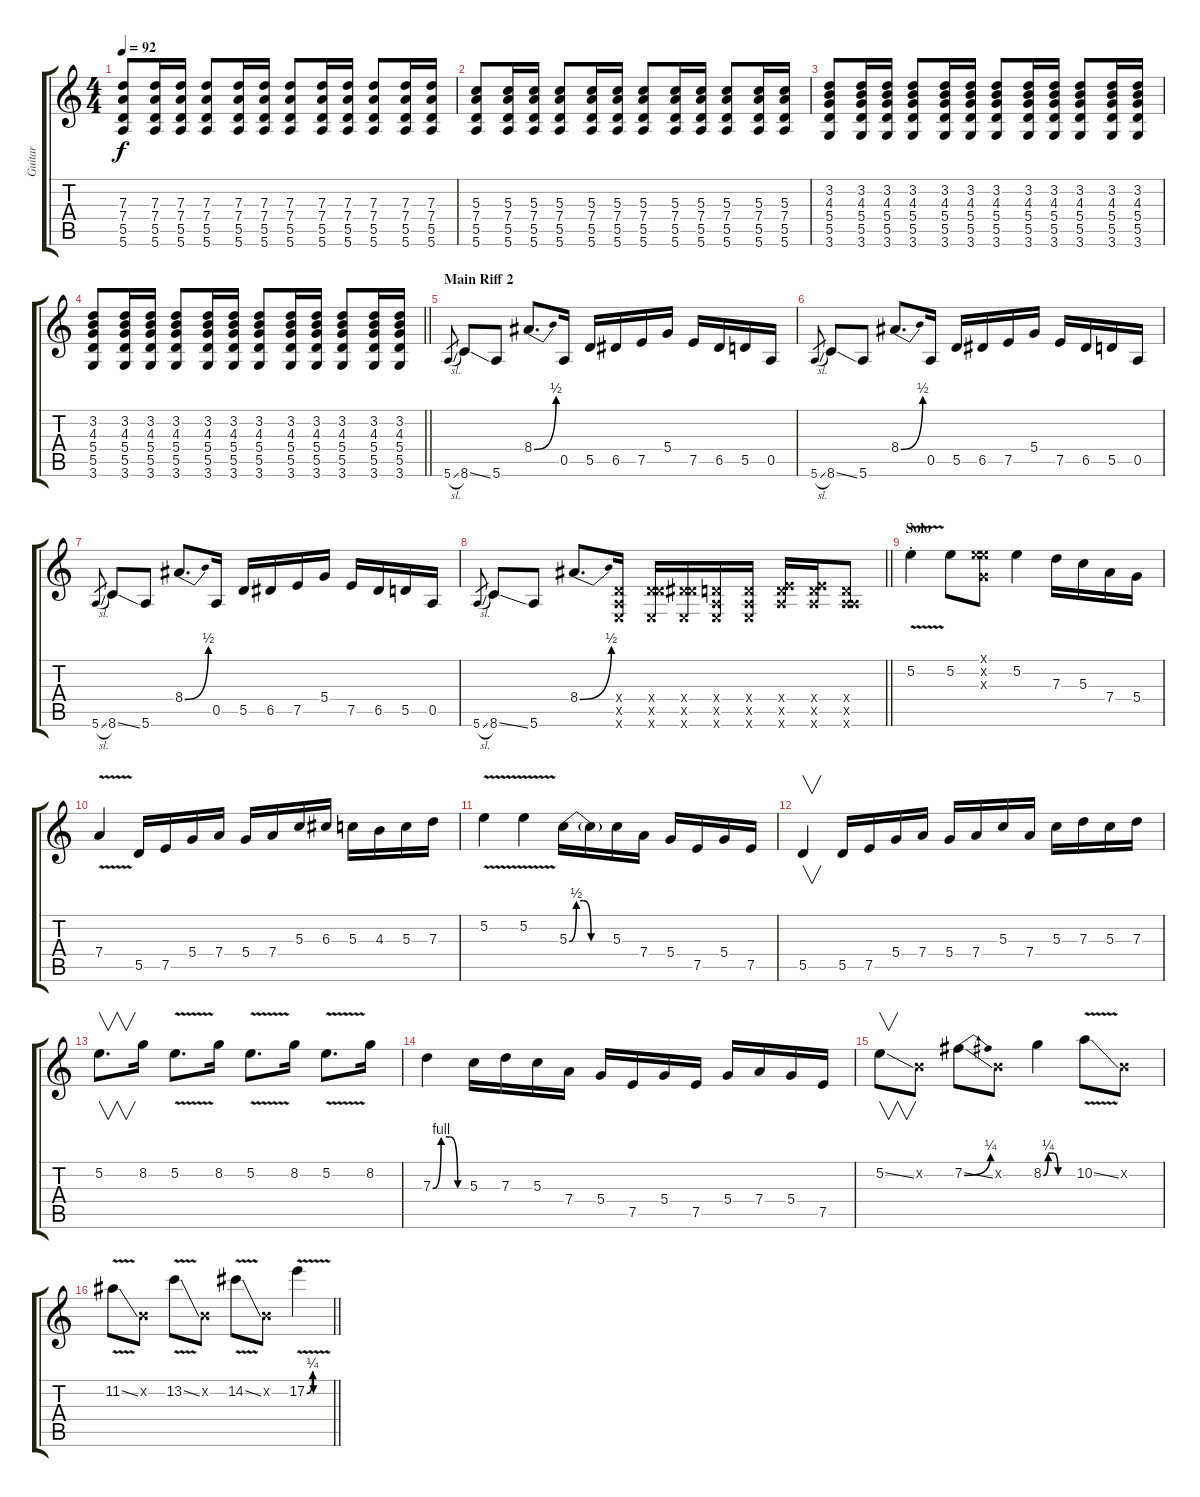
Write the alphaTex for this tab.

\track ("Guitar" "Guitar") {instrument overdrivenguitar}
\staff {score tabs}
\tuning (E4 B3 G3 D3 A2 E2) {hide}
\ts (4 4)
\tempo 92
\clef g2
\ks c
(7.3 7.4 5.5 5.6).8{dy f} (7.3 7.4 5.5 5.6).16 (7.3 7.4 5.5 5.6).16 (7.3 7.4 5.5 5.6).8 (7.3 7.4 5.5 5.6).16 (7.3 7.4 5.5 5.6).16 (7.3 7.4 5.5 5.6).8 (7.3 7.4 5.5 5.6).16 (7.3 7.4 5.5 5.6).16 (7.3 7.4 5.5 5.6).8 (7.3 7.4 5.5 5.6).16 (7.3 7.4 5.5 5.6).16 |
(5.3 7.4 5.5 5.6).8 (5.3 7.4 5.5 5.6).16 (5.3 7.4 5.5 5.6).16 (5.3 7.4 5.5 5.6).8 (5.3 7.4 5.5 5.6).16 (5.3 7.4 5.5 5.6).16 (5.3 7.4 5.5 5.6).8 (5.3 7.4 5.5 5.6).16 (5.3 7.4 5.5 5.6).16 (5.3 7.4 5.5 5.6).8 (5.3 7.4 5.5 5.6).16 (5.3 7.4 5.5 5.6).16 |
(3.2 4.3 5.4 5.5 3.6).8 (3.2 4.3 5.4 5.5 3.6).16 (3.2 4.3 5.4 5.5 3.6).16 (3.2 4.3 5.4 5.5 3.6).8 (3.2 4.3 5.4 5.5 3.6).16 (3.2 4.3 5.4 5.5 3.6).16 (3.2 4.3 5.4 5.5 3.6).8 (3.2 4.3 5.4 5.5 3.6).16 (3.2 4.3 5.4 5.5 3.6).16 (3.2 4.3 5.4 5.5 3.6).8 (3.2 4.3 5.4 5.5 3.6).16 (3.2 4.3 5.4 5.5 3.6).16 |
\barLineRight lightlight
(3.2 4.3 5.4 5.5 3.6).8 (3.2 4.3 5.4 5.5 3.6).16 (3.2 4.3 5.4 5.5 3.6).16 (3.2 4.3 5.4 5.5 3.6).8 (3.2 4.3 5.4 5.5 3.6).16 (3.2 4.3 5.4 5.5 3.6).16 (3.2 4.3 5.4 5.5 3.6).8 (3.2 4.3 5.4 5.5 3.6).16 (3.2 4.3 5.4 5.5 3.6).16 (3.2 4.3 5.4 5.5 3.6).8 (3.2 4.3 5.4 5.5 3.6).16 (3.2 4.3 5.4 5.5 3.6).16 |
\section ("" "Main Riff 2")
5.6{sl}.8{gr} 8.6{ss}.8{volume 11} 5.6.8 8.4{be (bend 0 0 60 2)}.8{d} 0.5.16 5.5.16 6.5.16 7.5.16 5.4.16 7.5.16 6.5.16 5.5.16 0.5.16 |
5.6{sl}.8{gr} 8.6{ss}.8 5.6.8 8.4{be (bend 0 0 60 2)}.8{d} 0.5.16 5.5.16 6.5.16 7.5.16 5.4.16 7.5.16 6.5.16 5.5.16 0.5.16 |
5.6{sl}.8{gr} 8.6{ss}.8 5.6.8 8.4{be (bend 0 0 60 2)}.8{d} 0.5.16 5.5.16 6.5.16 7.5.16 5.4.16 7.5.16 6.5.16 5.5.16 0.5.16 |
\barLineRight lightlight
5.6{sl}.8{gr} 8.6{ss}.8 5.6.8 8.4{be (bend 0 0 60 2)}.8{d} (0.4{x} 0.5{x} 0.6{x}).16 (0.4{x} 5.5{x} 0.6{x}).16 (0.4{x} 6.5{x} 0.6{x}).16 (0.4{x} 0.5{x} 0.6{x}).16 (0.4{x} 0.5{x} 0.6{x}).16 (0.4{x} 0.5{x} 12.6{x}).16 (0.4{x} 0.5{x} 12.6{x}).16 (0.4{x} 0.5{x} 5.6{x}).8 |
\section ("" "Solo")
5.2{v st}.4 5.2.8 (0.1{x} 5.2{x} 0.3{x}).8 5.2.4 7.3.16 5.3.16 7.4.16 5.4.16 |
7.4{v}.4 5.5.16 7.5.16 5.4.16 7.4.16 5.4.16 7.4.16 5.3.16 6.3.16 5.3.16 4.3.16 5.3.16 7.3.16 |
5.2{v}.4 5.2{v}.4 5.3{be (custom 0 0 10 2 20 2 30 0 60 0)}.16 5.3{t}.16 5.3.16 7.4.16 5.4.16 7.5.16 5.4.16 7.5.16 |
5.5.4{v} 5.5.16 7.5.16 5.4.16 7.4.16 5.4.16 7.4.16 5.3.16 7.4.16 5.3.16 7.3.16 5.3.16 7.3.16 |
5.2.8{v d} 8.2.16 5.2{v}.8{d} 8.2.16 5.2{v}.8{d} 8.2.16 5.2{v}.8{d} 8.2.16 |
7.3{be (custom 0 0 15 4 30 4 45 0 60 0)}.4 5.3.16 7.3.16 5.3.16 7.4.16 5.4.16 7.5.16 5.4.16 7.5.16 5.4.16 7.4.16 5.4.16 7.5.16 |
5.2{ss}.8{v} 0.2{x}.8 7.2{be (bend 0 0 60 1) ss}.8 0.2{x}.8 8.2{be (custom 0 0 10 1 20 1 30 0 60 0)}.4 10.2{v ss}.8 0.2{x}.8 |
\barLineRight lightlight
11.2{v ss}.8 0.2{x}.8 13.2{v ss}.8 0.2{x}.8 14.2{v ss}.8 0.2{x}.8 17.2{be (custom 0 0 15 1 17 0 25 0 31 0 60 0) v}.4
